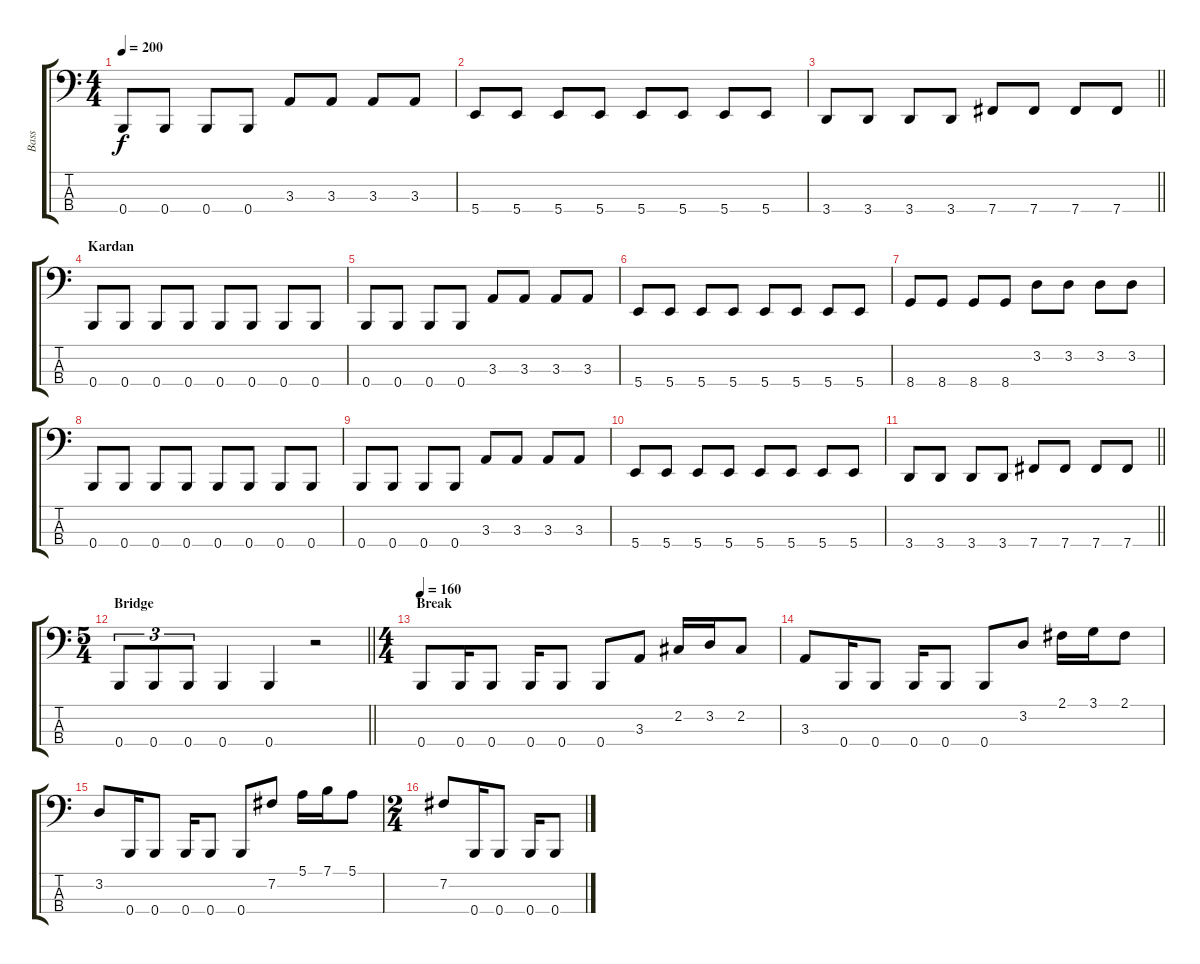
\track ("Bass" "Bass") {instrument electricbassfinger}
\staff {score tabs}
\tuning (E2 B1 Gb1 B0) {hide}
\ts (4 4)
\tempo 200
\clef f4
\ks c
0.4.8{dy f} 0.4.8 0.4.8 0.4.8 3.3.8 3.3.8 3.3.8 3.3.8 |
5.4.8 5.4.8 5.4.8 5.4.8 5.4.8 5.4.8 5.4.8 5.4.8 |
\barLineRight lightlight
3.4.8 3.4.8 3.4.8 3.4.8 7.4.8 7.4.8 7.4.8 7.4.8 |
\section ("" "Kardan")
0.4.8 0.4.8 0.4.8 0.4.8 0.4.8 0.4.8 0.4.8 0.4.8 |
0.4.8 0.4.8 0.4.8 0.4.8 3.3.8 3.3.8 3.3.8 3.3.8 |
5.4.8 5.4.8 5.4.8 5.4.8 5.4.8 5.4.8 5.4.8 5.4.8 |
8.4.8 8.4.8 8.4.8 8.4.8 3.2.8 3.2.8 3.2.8 3.2.8 |
0.4.8 0.4.8 0.4.8 0.4.8 0.4.8 0.4.8 0.4.8 0.4.8 |
0.4.8 0.4.8 0.4.8 0.4.8 3.3.8 3.3.8 3.3.8 3.3.8 |
5.4.8 5.4.8 5.4.8 5.4.8 5.4.8 5.4.8 5.4.8 5.4.8 |
\barLineRight lightlight
3.4.8 3.4.8 3.4.8 3.4.8 7.4.8 7.4.8 7.4.8 7.4.8 |
\ts (5 4)
\section ("" "Bridge")
\barLineRight lightlight
0.4.8{tu (3 2)} 0.4.8{tu (3 2)} 0.4.8{tu (3 2)} 0.4.4 0.4.4 r.2 |
\ts (4 4)
\section ("" "Break")
\tempo 160
0.4.8 0.4.16 0.4.8 0.4.16 0.4.8 0.4.8 3.3.8 2.2.16 3.2.16 2.2.8 |
3.3.8 0.4.16 0.4.8 0.4.16 0.4.8 0.4.8 3.2.8 2.1.16 3.1.16 2.1.8 |
3.2.8 0.4.16 0.4.8 0.4.16 0.4.8 0.4.8 7.2.8 5.1.16 7.1.16 5.1.8 |
\ts (2 4)
7.2.8 0.4.16 0.4.8 0.4.16 0.4.8
